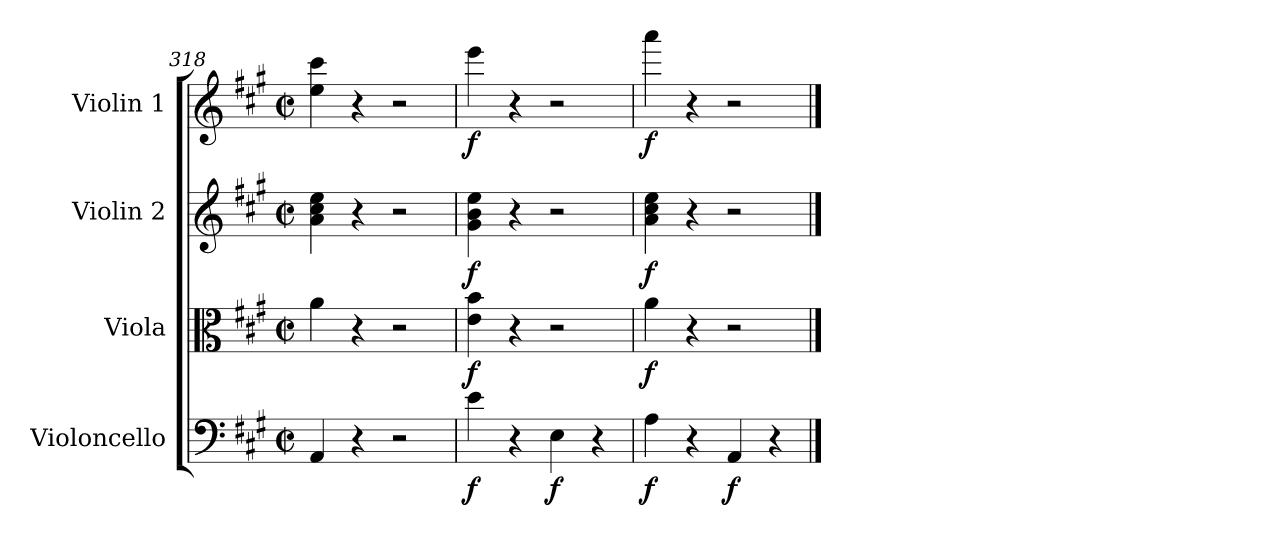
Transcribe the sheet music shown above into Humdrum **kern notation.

**kern	**dynam	**kern	**dynam	**kern	**dynam	**kern	**dynam
*part4	*part4	*part3	*part3	*part2	*part2	*part1	*part1
*staff4	*staff4	*staff3	*staff3	*staff2	*staff2	*staff1	*staff1
*I"Violoncello	*	*I"Viola	*	*I"Violin 2	*	*I"Violin 1	*
*I'Vc	*	*I'Vla	*	*I'Vln	*	*I'Vln	*
*clefF4	*	*clefC3	*	*clefG2	*	*clefG2	*
*k[f#c#g#]	*	*k[f#c#g#]	*	*k[f#c#g#]	*	*k[f#c#g#]	*
*M2/2	*	*M2/2	*	*M2/2	*	*M2/2	*
*met(c|)	*	*met(c|)	*	*met(c|)	*	*met(c|)	*
=318	=318	=318	=318	=318	=318	=318	=318
4AA/	.	4a\	.	4a\ 4cc#\ 4ee\	.	4ee\ 4ccc#\	.
4r	.	4r	.	4r	.	4r	.
2r	.	2r	.	2r	.	2r	.
!!LO:LB:g=z
=319	=319	=319	=319	=319	=319	=319	=319
!	!LO:DY:b	!	!LO:DY:b	!	!LO:DY:b	!	!LO:DY:b
4e\	f	4e\ 4b\	f	4g#\ 4b\ 4ee\	f	4eee\	f
4r	.	4r	.	4r	.	4r	.
!	!LO:DY:b	!	!	!	!	!	!
4E\	f	2r	.	2r	.	2r	.
4r	.	.	.	.	.	.	.
=320	=320	=320	=320	=320	=320	=320	=320
!	!LO:DY:b	!	!LO:DY:b	!	!LO:DY:b	!	!LO:DY:b
4A\	f	4a\	f	4a\ 4cc#\ 4ee\	f	4aaa\	f
4r	.	4r	.	4r	.	4r	.
!	!LO:DY:b	!	!	!	!	!	!
4AA/	f	2r	.	2r	.	2r	.
4r	.	.	.	.	.	.	.
==	==	==	==	==	==	==	==
*-	*-	*-	*-	*-	*-	*-	*-
